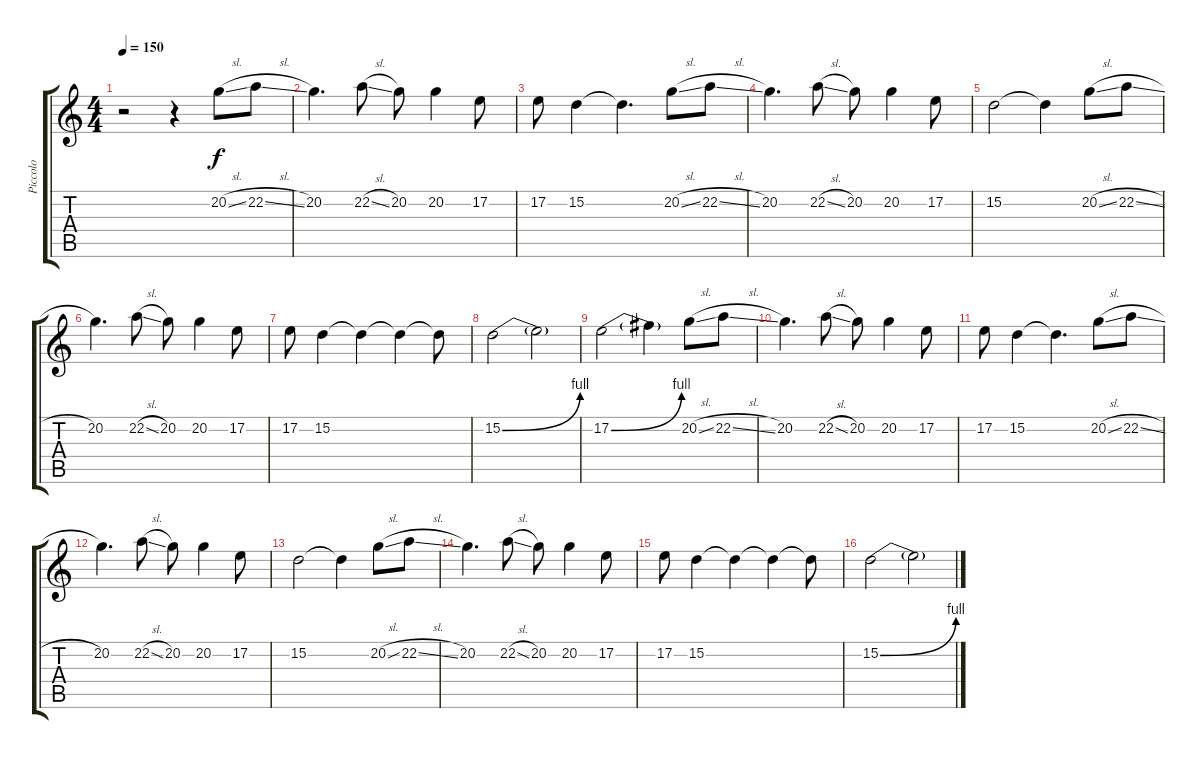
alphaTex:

\track ("Piccolo" "Piccolo") {instrument piccolo}
\staff {score tabs}
\tuning (E4 B3 G3 D3 A2 E2) {hide}
\ts (4 4)
\tempo 150
\clef g2
\ks c
r.2{dy f} r.4 20.2{sl}.8 22.2{sl}.8 |
20.2.4{d} 22.2{sl}.8 20.2.8 20.2.4 17.2.8 |
17.2.8 15.2.4 15.2{t}.4{d} 20.2{sl}.8 22.2{sl}.8 |
20.2.4{d} 22.2{sl}.8 20.2.8 20.2.4 17.2.8 |
15.2.2 15.2{t}.4 20.2{sl}.8 22.2{sl}.8 |
20.2.4{d} 22.2{sl}.8 20.2.8 20.2.4 17.2.8 |
17.2.8 15.2.4 15.2{t}.4 15.2{t}.4 15.2{t}.8 |
15.2{be (bend 0 0 60 4)}.2 15.2{t}.2 |
17.2{be (bend 0 0 60 4)}.2 17.2{t}.4 20.2{sl}.8 22.2{sl}.8 |
20.2.4{d} 22.2{sl}.8 20.2.8 20.2.4 17.2.8 |
17.2.8 15.2.4 15.2{t}.4{d} 20.2{sl}.8 22.2{sl}.8 |
20.2.4{d} 22.2{sl}.8 20.2.8 20.2.4 17.2.8 |
15.2.2 15.2{t}.4 20.2{sl}.8 22.2{sl}.8 |
20.2.4{d} 22.2{sl}.8 20.2.8 20.2.4 17.2.8 |
17.2.8 15.2.4 15.2{t}.4 15.2{t}.4 15.2{t}.8 |
15.2{be (bend 0 0 60 4)}.2 15.2{t}.2
